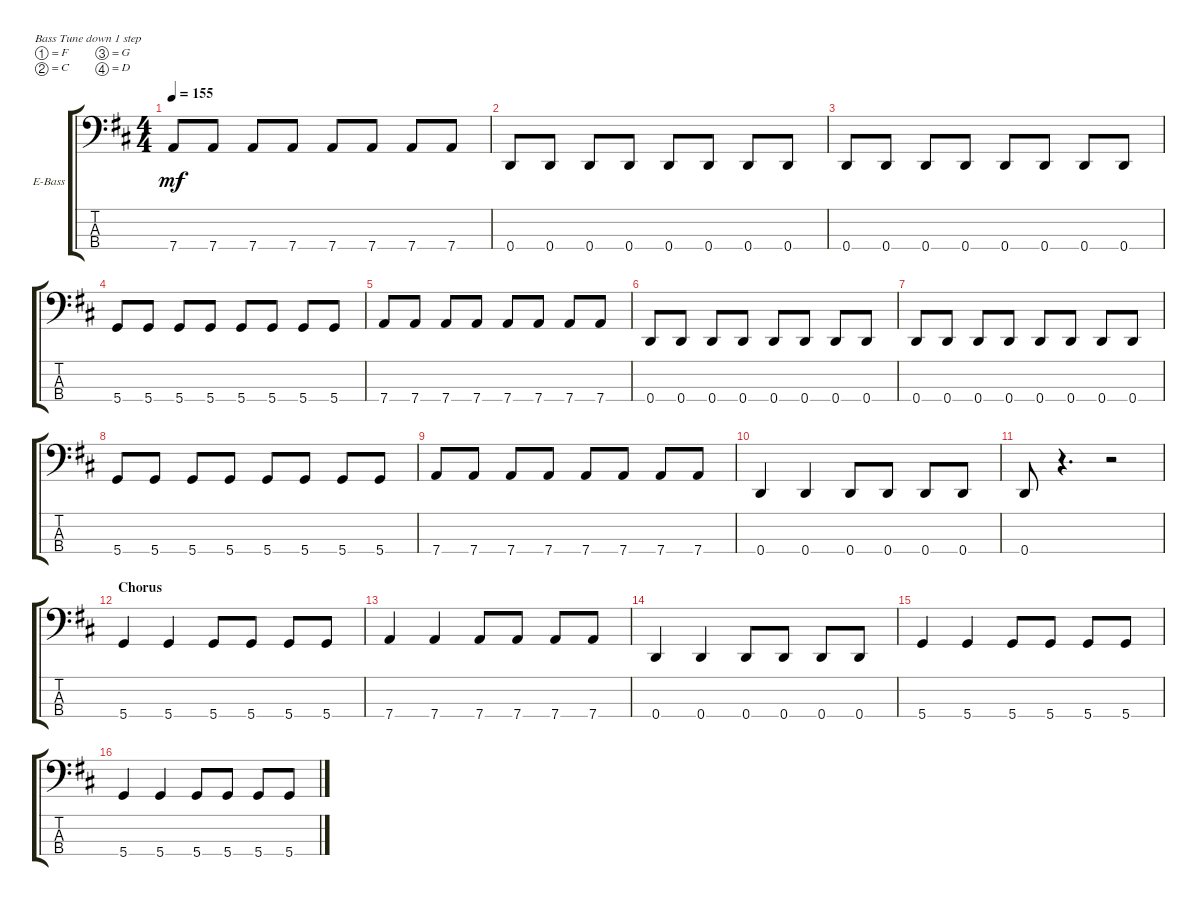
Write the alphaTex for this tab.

\defaultSystemsLayout 4
\bracketExtendMode groupsimilarinstruments
\firstSystemTrackNameOrientation horizontal
\otherSystemsTrackNameOrientation horizontal
\track ("Electric Bass (Andera Kjølholm)" "E-Bass") {instrument electricbassfinger}
\staff {score tabs}
\tuning (F2 C2 G1 D1)
\ts (4 4)
\tempo 155
\clef f4
\ks d
7.4.8{dy mf} 7.4.8 7.4.8 7.4.8 7.4.8 7.4.8 7.4.8 7.4.8 |
0.4.8 0.4.8 0.4.8 0.4.8 0.4.8 0.4.8 0.4.8 0.4.8 |
0.4.8 0.4.8 0.4.8 0.4.8 0.4.8 0.4.8 0.4.8 0.4.8 |
5.4.8 5.4.8 5.4.8 5.4.8 5.4.8 5.4.8 5.4.8 5.4.8 |
7.4.8 7.4.8 7.4.8 7.4.8 7.4.8 7.4.8 7.4.8 7.4.8 |
0.4.8 0.4.8 0.4.8 0.4.8 0.4.8 0.4.8 0.4.8 0.4.8 |
0.4.8 0.4.8 0.4.8 0.4.8 0.4.8 0.4.8 0.4.8 0.4.8 |
5.4.8 5.4.8 5.4.8 5.4.8 5.4.8 5.4.8 5.4.8 5.4.8 |
7.4.8 7.4.8 7.4.8 7.4.8 7.4.8 7.4.8 7.4.8 7.4.8 |
0.4.4 0.4.4 0.4.8 0.4.8 0.4.8 0.4.8 |
0.4.8 r.4{d} r.2 |
\section ("" "Chorus")
5.4.4 5.4.4 5.4.8 5.4.8 5.4.8 5.4.8 |
7.4.4 7.4.4 7.4.8 7.4.8 7.4.8 7.4.8 |
0.4.4 0.4.4 0.4.8 0.4.8 0.4.8 0.4.8 |
5.4.4 5.4.4 5.4.8 5.4.8 5.4.8 5.4.8 |
5.4.4 5.4.4 5.4.8 5.4.8 5.4.8 5.4.8
